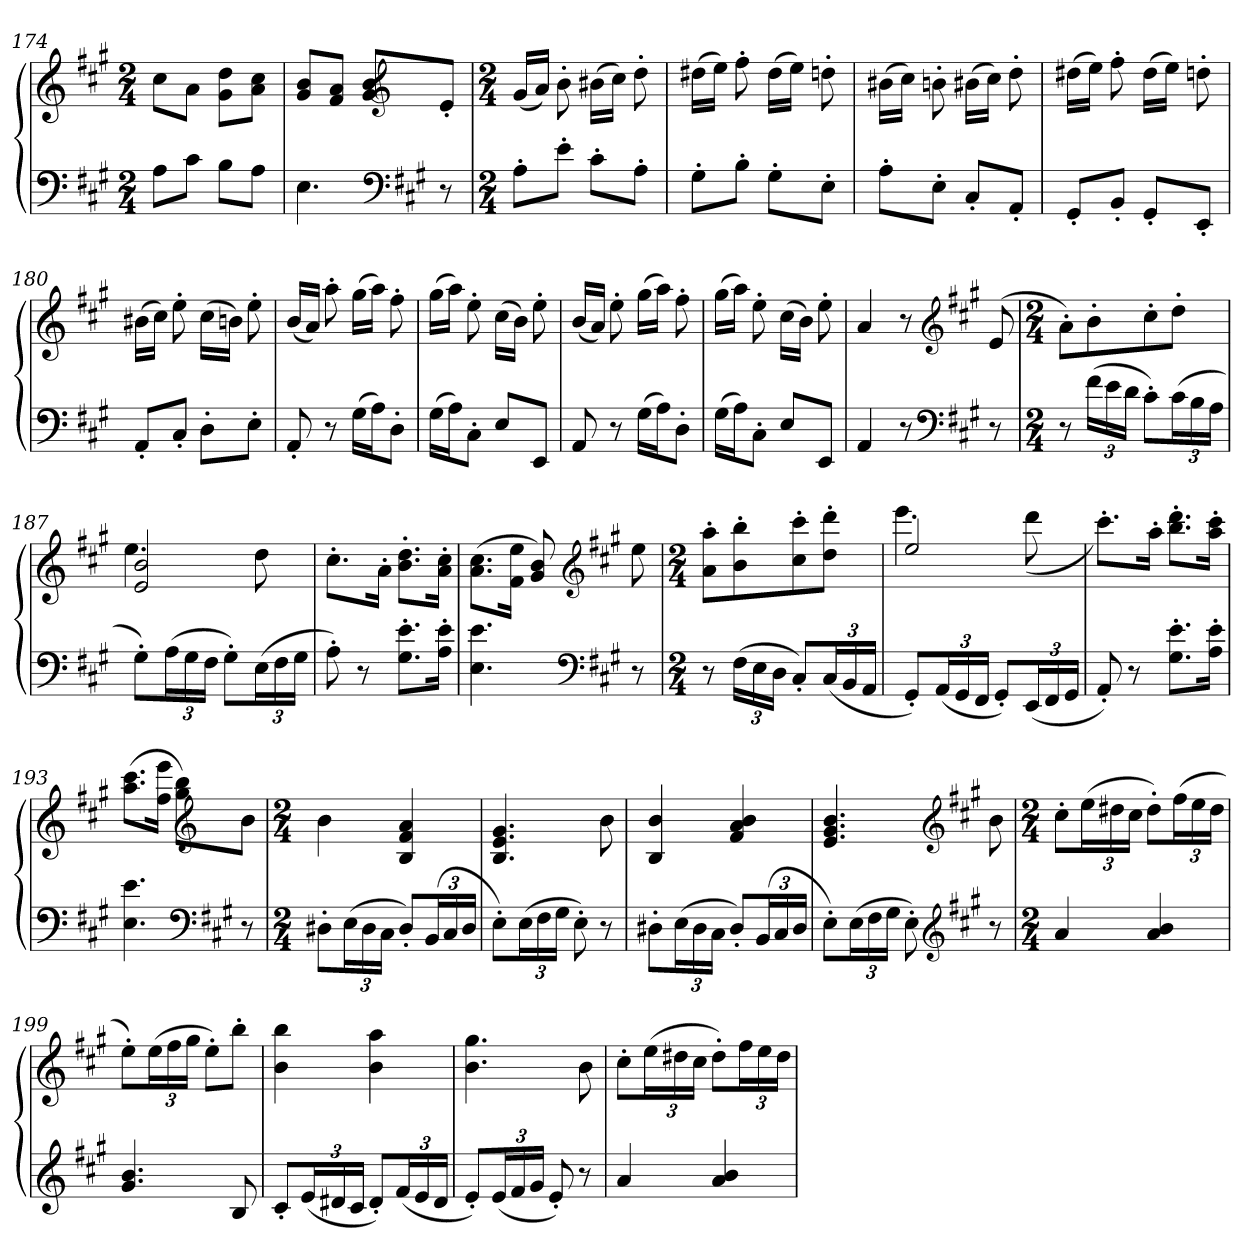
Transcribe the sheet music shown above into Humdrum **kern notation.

**kern	**kern
*part1	*part1
*staff2	*staff1
*clefF4	*clefG2
*k[f#c#g#]	*k[f#c#g#]
*A:	*A:
*M2/4	*M2/4
=174	=174
8AL	8cc#L
8c#J	8aJ
8BL	8g# 8ddL
8AJ	8a 8cc#J
=175	=175
4.E	8g# 8bL
.	8f# 8aJ
.	8g# 8bL
*clefF4	*clefG2
*k[f#c#g#]	*k[f#c#g#]
*A:	*A:
8r	8e'J
=176	=176
*M2/4	*M2/4
8A'L	(16g#LL
.	16aJJ)
8e'J	8b'
8c#'L	(16b#XLL
.	16cc#JJ)
8A'J	8dd'
=177	=177
8G#'L	(16dd#XLL
.	16eeJJ)
8B'J	8ff#'
8G#'L	(16dd#LL
.	16eeJJ)
8E'J	8ddn'
=178	=178
8A'L	(16b#XLL
.	16cc#JJ)
8E'J	8bn'
8C#'L	(16b#XLL
.	16cc#JJ)
8AA'J	8dd'
=179	=179
8GG#'L	(16dd#XLL
.	16eeJJ)
8BB'J	8ff#'
8GG#'L	(16dd#LL
.	16eeJJ)
8EE'J	8ddn'
=180	=180
8AA'L	(16b#XLL
.	16cc#JJ)
8C#'J	8ee'
8D'L	(16cc#LL
.	16bnJJ)
8E'J	8ee'
=181	=181
8AA'	(16bLL
.	16aJJ)
8r	8aa'
(16G#LL	(16gg#LL
16AJ)	16aaJJ)
8D'J	8ff#'
=182	=182
(16G#LL	(16gg#LL
16AJ)	16aaJJ)
8C#'J	8ee'
8EL	(16cc#LL
.	16bJJ)
8EEJ	8ee'
=183	=183
8AA	(16bLL
.	16aJJ)
8r	8ee'
(16G#LL	(16gg#LL
16AJ)	16aaJJ)
8D'J	8ff#'
=184	=184
(16G#LL	(16gg#LL
16AJ)	16aaJJ)
8C#'J	8ee'
8EL	(16cc#LL
.	16bJJ)
8EEJ	8ee'
=185	=185
4AA	4a
8r	8r
*clefF4	*clefG2
*k[f#c#g#]	*k[f#c#g#]
*A:	*A:
8r	(8e
=186	=186
*M2/4	*M2/4
8r	8a'L)
(24f#LL	8b'
24e	.
24dJJ	.
8c#'L)	8cc#'
(24c#L	8dd'J
24B	.
24AJJ	.
=187	=187
*	*^
8G#'L)	2e 2b	4.ee
(24AL	.	.
24G#	.	.
24F#JJ	.	.
8G#'L)	.	.
(24EL	.	8dd
24F#	.	.
24G#JJ	.	.
*	*v	*v
=188	=188
8A')	8.cc#'L
8r	.
.	16a'Jk
8.G#' 8.e'L	8.b' 8.dd'L
16A' 16e'Jk	16a' 16cc#'Jk
=189	=189
4.E 4.e	(8.a 8.cc#L
.	16f# 16eeJk
.	8g# 8b)
*clefF4	*clefG2
*k[f#c#g#]	*k[f#c#g#]
*A:	*A:
8r	8ee
=190	=190
*M2/4	*M2/4
8r	8a' 8aa'L
(24F#LL	8b' 8bb'
24E	.
24DJJ	.
8C#'L)	8cc#' 8ccc#'
(24C#L	8dd' 8ddd'J
24BB	.
24AAJJ	.
=191	=191
*	*^
8GG#'L)	2ee	4.eee
(24AAL	.	.
24GG#	.	.
24FF#JJ	.	.
8GG#'L)	.	.
(24EEL	.	(8ddd
24FF#	.	.
24GG#JJ	.	.
*	*v	*v
=192	=192
8AA')	8.ccc#'L)
8r	.
.	16aa'Jk
8.G#' 8.e'L	8.bb' 8.ddd'L
16A' 16e'Jk	16aa' 16ccc#'Jk
=193	=193
4.E 4.e	(8.aa 8.ccc#L
.	16ff# 16eeeJk
.	8gg# 8bbL)
*clefF4	*clefG2
*k[f#c#g#]	*k[f#c#g#]
*A:	*A:
8r	8bJ
=194	=194
*M2/4	*M2/4
8D#X'L	4b
(24EL	.
24D#	.
24C#JJ	.
8D#'L)	4B 4f# 4a
(24BBL	.
24C#	.
24D#JJ	.
=195	=195
8E'L)	4.B 4.e 4.g#
(24EL	.
24F#	.
24G#JJ	.
8E')	.
8r	8b
=196	=196
8D#X'L	4B 4b
(24EL	.
24D#	.
24C#JJ	.
8D#'L)	4f# 4a 4b
(24BBL	.
24C#	.
24D#JJ	.
=197	=197
8E'L)	4.e 4.g# 4.b
(24EL	.
24F#	.
24G#JJ	.
8E')	.
*clefG2	*clefG2
*k[f#c#g#]	*k[f#c#g#]
*A:	*A:
8r	8b
=198	=198
*M2/4	*M2/4
4a	8cc#'L
.	(24eeL
.	24dd#X
.	24cc#JJ
4a 4b	8dd#'L)
.	(24ff#L
.	24ee
.	24dd#JJ
=199	=199
4.g# 4.b	8ee'L)
.	(24eeL
.	24ff#
.	24gg#JJ
.	8ee'L)
8B	8bb'J
=200	=200
8c#'L	4b 4bb
(24eL	.
24d#X	.
24c#JJ	.
8d#'L)	4b 4aa
(24f#L	.
24e	.
24d#JJ	.
=201	=201
8e'L)	4.b 4.gg#
(24eL	.
24f#	.
24g#JJ	.
8e')	.
8r	8b
=202	=202
4a	8cc#'L
.	(24eeL
.	24dd#X
.	24cc#JJ
4a 4b	8dd#'L)
.	24ff#L
.	24ee
.	24dd#JJ
=	=
*-	*-
